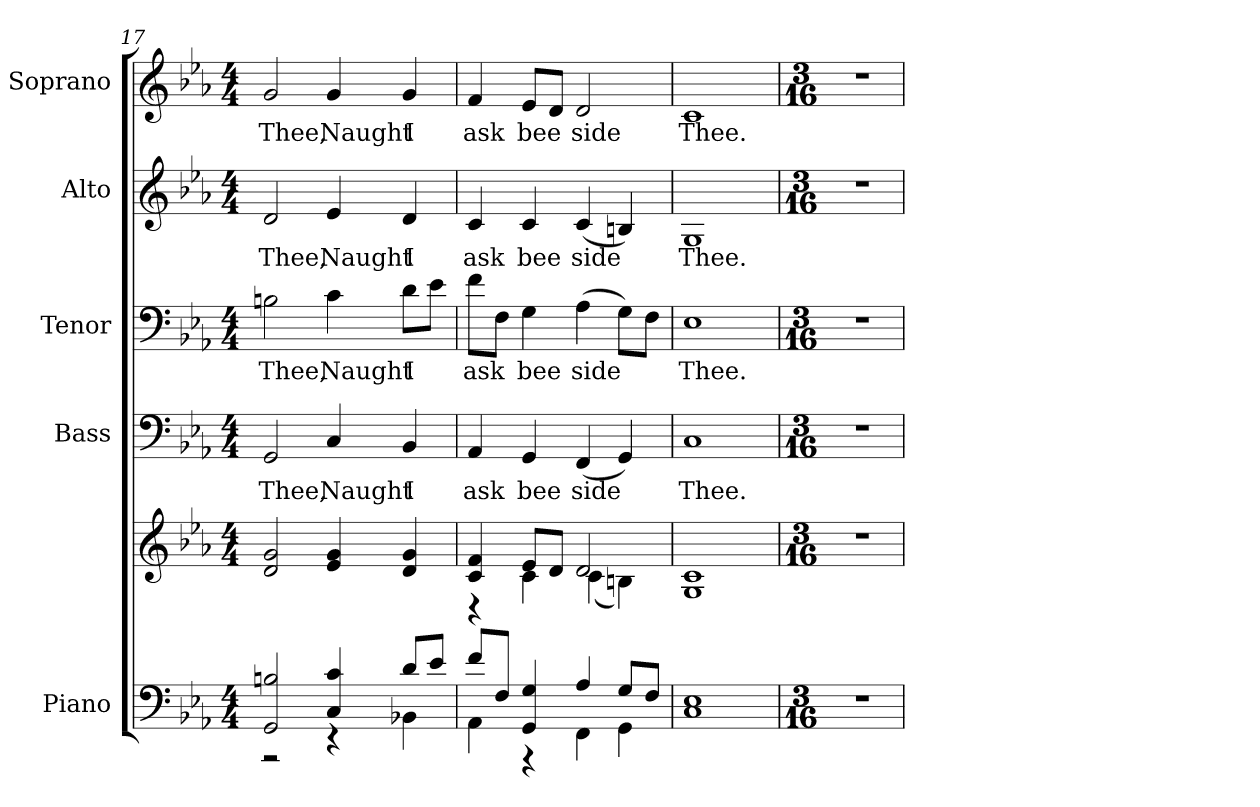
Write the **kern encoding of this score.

**kern	**kern	**kern	**text	**kern	**text	**kern	**text	**kern	**text
*part5	*part5	*part4	*part4	*part3	*part3	*part2	*part2	*part1	*part1
*staff6	*staff5	*staff4	*staff4	*staff3	*staff3	*staff2	*staff2	*staff1	*staff1
*I"Piano	*	*I"Bass	*	*I"Tenor	*	*I"Alto	*	*I"Soprano	*
*I'Pno.	*	*I'B.	*	*I'T.	*	*I'A.	*	*I'S.	*
!!LO:PB:g=z
*clefF4	*clefG2	*clefF4	*	*clefF4	*	*clefG2	*	*clefG2	*
*k[b-e-a-]	*k[b-e-a-]	*k[b-e-a-]	*	*k[b-e-a-]	*	*k[b-e-a-]	*	*k[b-e-a-]	*
*E-:	*E-:	*E-:	*	*E-:	*	*E-:	*	*E-:	*
*M4/4	*M4/4	*M4/4	*	*M4/4	*	*M4/4	*	*M4/4	*
=17	=17	=17	=17	=17	=17	=17	=17	=17	=17
*^	*	*	*	*	*	*	*	*	*
!	!	!	!	!LO:LY:b:color=#000000	!	!	!	!	!	!
!	!	!	!	!	!	!LO:LY:b:color=#000000	!	!	!	!
!	!	!	!	!	!	!	!	!LO:LY:b:color=#000000	!	!
!	!	!	!	!	!	!	!	!	!	!LO:LY:b:color=#000000
2GGi/ 2Bni	2r	2di/ 2gi	2GGi/	Thee,	2Bni\	Thee,	2di/	Thee,	2gi/	Thee,
!	!	!	!	!LO:LY:b:color=#000000	!	!	!	!	!	!
!	!	!	!	!	!	!LO:LY:b:color=#000000	!	!	!	!
!	!	!	!	!	!	!	!	!LO:LY:b:color=#000000	!	!
!	!	!	!	!	!	!	!	!	!	!LO:LY:b:color=#000000
4Ci/ 4ci	4r	4e-i/ 4gi	4Ci/	Naught	4ci\	Naught	4e-i/	Naught	4gi/	Naught
!	!	!	!	!LO:LY:b:color=#000000	!	!	!	!	!	!
!	!	!	!	!	!	!LO:LY:b:color=#000000	!	!	!	!
!	!	!	!	!	!	!	!	!LO:LY:b:color=#000000	!	!
!	!	!	!	!	!	!	!	!	!	!LO:LY:b:color=#000000
8di/L	4BB-Xi\	4di/ 4gi	4BB-i/	I	8di\L	I	4di/	I	4gi/	I
8e-i/J	.	.	.	.	8e-i\J	.	.	.	.	.
=18	=18	=18	=18	=18	=18	=18	=18	=18	=18	=18
*	*	*^	*	*	*	*	*	*	*	*
!	!	!	!	!	!LO:LY:b:color=#000000	!	!	!	!	!	!
!	!	!	!	!	!	!	!LO:LY:b:color=#000000	!	!	!	!
!	!	!	!	!	!	!	!	!	!LO:LY:b:color=#000000	!	!
!	!	!	!	!	!	!	!	!	!	!	!LO:LY:b:color=#000000
8fi/L	4AA-i\	4ci/ 4fi	4r	4AA-i/	ask	8fi\L	ask	4ci/	ask	4fi/	ask
8Fi/J	.	.	.	.	.	8Fi\J	.	.	.	.	.
!	!	!	!	!	!LO:LY:b:color=#000000	!	!	!	!	!	!
!	!	!	!	!	!	!	!LO:LY:b:color=#000000	!	!	!	!
!	!	!	!	!	!	!	!	!	!LO:LY:b:color=#000000	!	!
!	!	!	!	!	!	!	!	!	!	!	!LO:LY:b:color=#000000
4GGi/ 4Gi	4r	8e-i/L	4ci\	4GGi/	bee	4Gi\	bee	4ci/	bee	8e-i/L	bee
.	.	8di/J	.	.	.	.	.	.	.	8di/J	.
!	!	!	!	!	!LO:LY:b:color=#000000	!	!	!	!	!	!
!	!	!	!	!	!	!	!LO:LY:b:color=#000000	!	!	!	!
!	!	!	!	!	!	!	!	!	!LO:LY:b:color=#000000	!	!
!	!	!	!	!	!	!	!	!	!	!	!LO:LY:b:color=#000000
4A-i/	4FFi\	2di/	(4ci\	(4FFi/	side	(4A-i\	side	(4ci/	side	2di/	side
8Gi/L	4GGi\	.	4Bni\)	4GGi/)	.	8Gi\L)	.	4Bni/)	.	.	.
8Fi/J	.	.	.	.	.	8Fi\J	.	.	.	.	.
*v	*v	*	*	*	*	*	*	*	*	*	*
*	*v	*v	*	*	*	*	*	*	*	*
!!LO:PB:g=z
=19	=19	=19	=19	=19	=19	=19	=19	=19	=19
!	!	!	!LO:LY:b:color=#000000	!	!	!	!	!	!
!	!	!	!	!	!LO:LY:b:color=#000000	!	!	!	!
!	!	!	!	!	!	!	!LO:LY:b:color=#000000	!	!
!	!	!	!	!	!	!	!	!	!LO:LY:b:color=#000000
1Ci 1E-i	1Gi 1ci	1Ci	Thee.	1E-i	Thee.	1Gi	Thee.	1ci	Thee.
=20	=20	=20	=20	=20	=20	=20	=20	=20	=20
*M3/16	*M3/16	*M3/16	*	*M3/16	*	*M3/16	*	*M3/16	*
!LO:N:vis=1	!LO:N:vis=1	!LO:N:vis=1	!	!LO:N:vis=1	!	!LO:N:vis=1	!	!LO:N:vis=1	!
8.r	8.r	8.r	.	8.r	.	8.r	.	8.r	.
=	=	=	=	=	=	=	=	=	=
*-	*-	*-	*-	*-	*-	*-	*-	*-	*-
